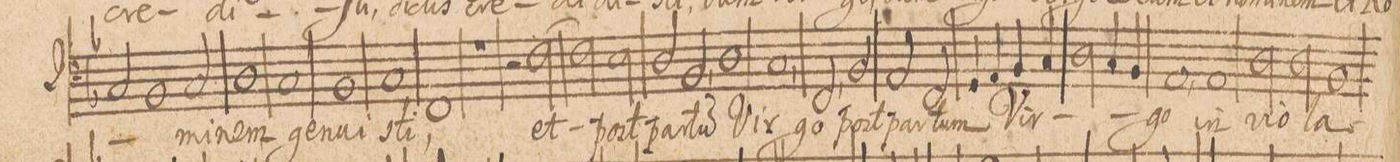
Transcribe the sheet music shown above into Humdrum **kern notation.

**kern	**text
*I"BASSVS.	*
*clefF4	*
*k[b-]	*
*met(C|)	*
*M2/1	*
2C/	.
1BB-/	.
=45-	=45-
2C/	-mi-
1D	-nem
=46-	=46-
1C	ge-
1BB-	-nu-
=47-	=47-
1C	-i-
1FF	-sti,
=48-	=48-
1rA	.
2r	.
[>2F\	et
=49-	=49-
2F\]	.
2E\	post
2D/	pa-
2BB-,/	-rtu(m)
=50-	=50-
1D	Vir-
1C,	-go
=51-	=51-
2FF,/	post
2BB-/	par-
2AA/	.
2FF/	-tum
=52-	=52-
4GG/	.
4AA/	.
4BB-/	Vir-
4C/	.
2D\	.
4C/	.
4BB-/	.
=53-	=53-
1AA,	-go
1AA	in-
=54-	=54-
2D\	-vi-
2D\	-o-
1BB-	-la-
=55-	=55-
*-	*-
